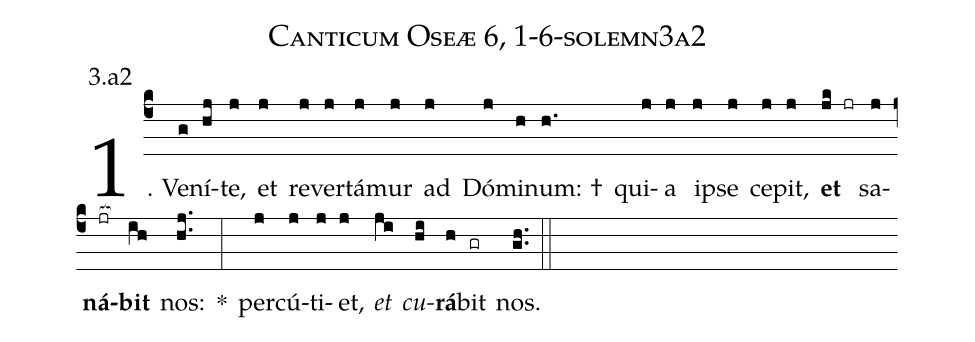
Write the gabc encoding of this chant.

name: Canticum Oseæ 6, 1-6-solemn3a2;
annotation: 3.a2;
%%
(c4)1. Ve(g)ní(hj)te,(j) et(j) re(j)ver(j)tá(j)mur(j) ad(j) Dó(j)mi(h)num: †(h.) qui(j)a(j) ip(j)se(j) ce(j)pit,(j) <b>et</b>(jk jr) sa(j)<b>ná</b>(jr[ocb:1{])<b>bit</b>(ih[ocb:0}]) nos:(hj..) *(:) per(j)cú(j)ti(j)et,(j) <i>et</i>(ji) <i>cu</i>(hi)<b>rá</b>(h)bit(gr) nos.(gh..) (::)
